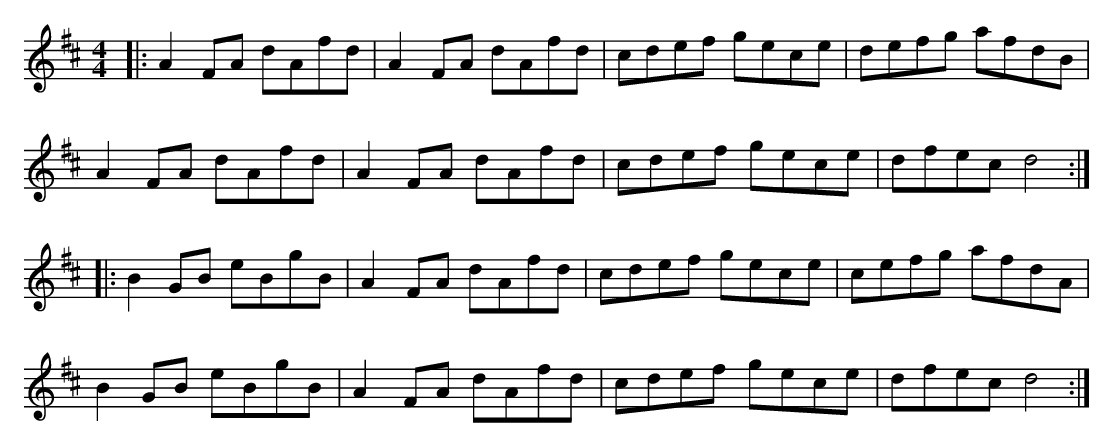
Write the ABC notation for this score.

X:1
M:4/4
K:D
|:A2FA dAfd|A2FA dAfd|cdef gece|defg afdB|
A2FA dAfd|A2FA dAfd|cdef gece|dfec d4:|
|:B2GB eBgB|A2FA dAfd|cdef gece|cefg afdA|
B2GB eBgB|A2FA dAfd|cdef gece|dfec d4:|
